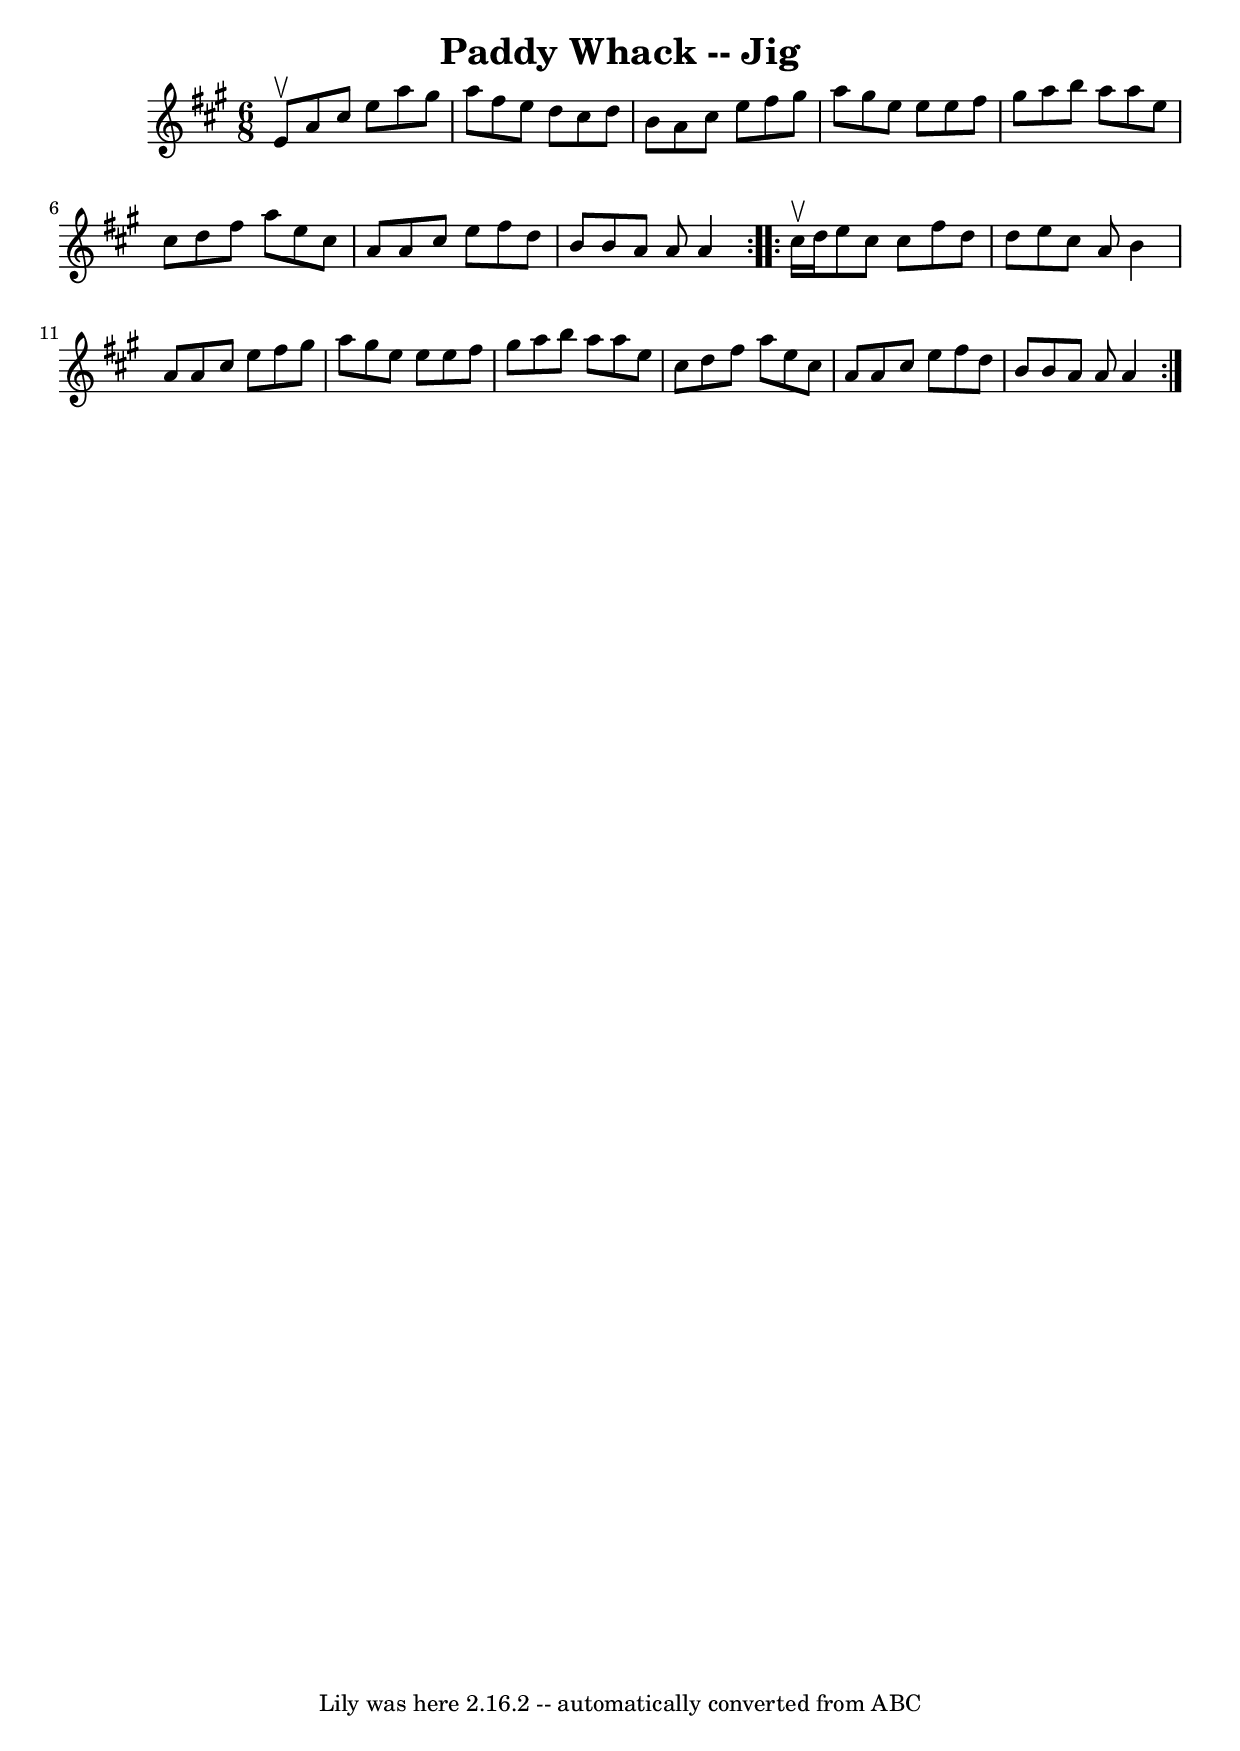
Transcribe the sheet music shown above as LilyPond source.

\version "2.16.2"
\include "Mammoth.ily"
\header {
	%% book = "Ryan's Mammoth Collection"
	crossRefNumber = "1"
	footnotes = "\\\\90 468"
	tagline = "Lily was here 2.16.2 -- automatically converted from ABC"
	title = "Paddy Whack -- Jig"
}
voicedefault =  {


\repeat volta 2 {
\time 6/8 
\key a \major e'8^\upbow |
 a'8 cis''8 e''8    
a''8 gis''8 a''8    |
 fis''8 e''8 d''8 cis''8 d''8   
 b'8    |
 a'8 cis''8 e''8 fis''8 gis''8 a''8    
|
 gis''8 e''8 e''8 e''8 fis''8 gis''8    |
     
a''8 b''8 a''8 a''8 e''8 cis''8    |
 d''8 fis''8    
a''8 e''8 cis''8 a'8    |
 a'8 cis''8 e''8 fis''8    
d''8 b'8    |
 b'8 a'8 a'8 a'4  }     \repeat volta 2 {   
cis''16^\upbow d''16  |
 e''8 cis''8 cis''8 fis''8    
d''8 d''8    |
 e''8 cis''8 a'8 b'4 a'8    |
   
a'8 cis''8 e''8 fis''8 gis''8 a''8    |
 gis''8 e''8  
 e''8 e''8 fis''8 gis''8    |
 a''8 b''8 a''8 a''8 
 e''8 cis''8    |
 d''8 fis''8 a''8 e''8 cis''8 a'8 
   |
 a'8 cis''8 e''8 fis''8 d''8 b'8    |
 b'8  
 a'8 a'8 a'4  }   
}

\score{
    <<

	\context Staff="default"
	{
	    \voicedefault 
	}

    >>
	\layout {
	}
	\midi {}
}
